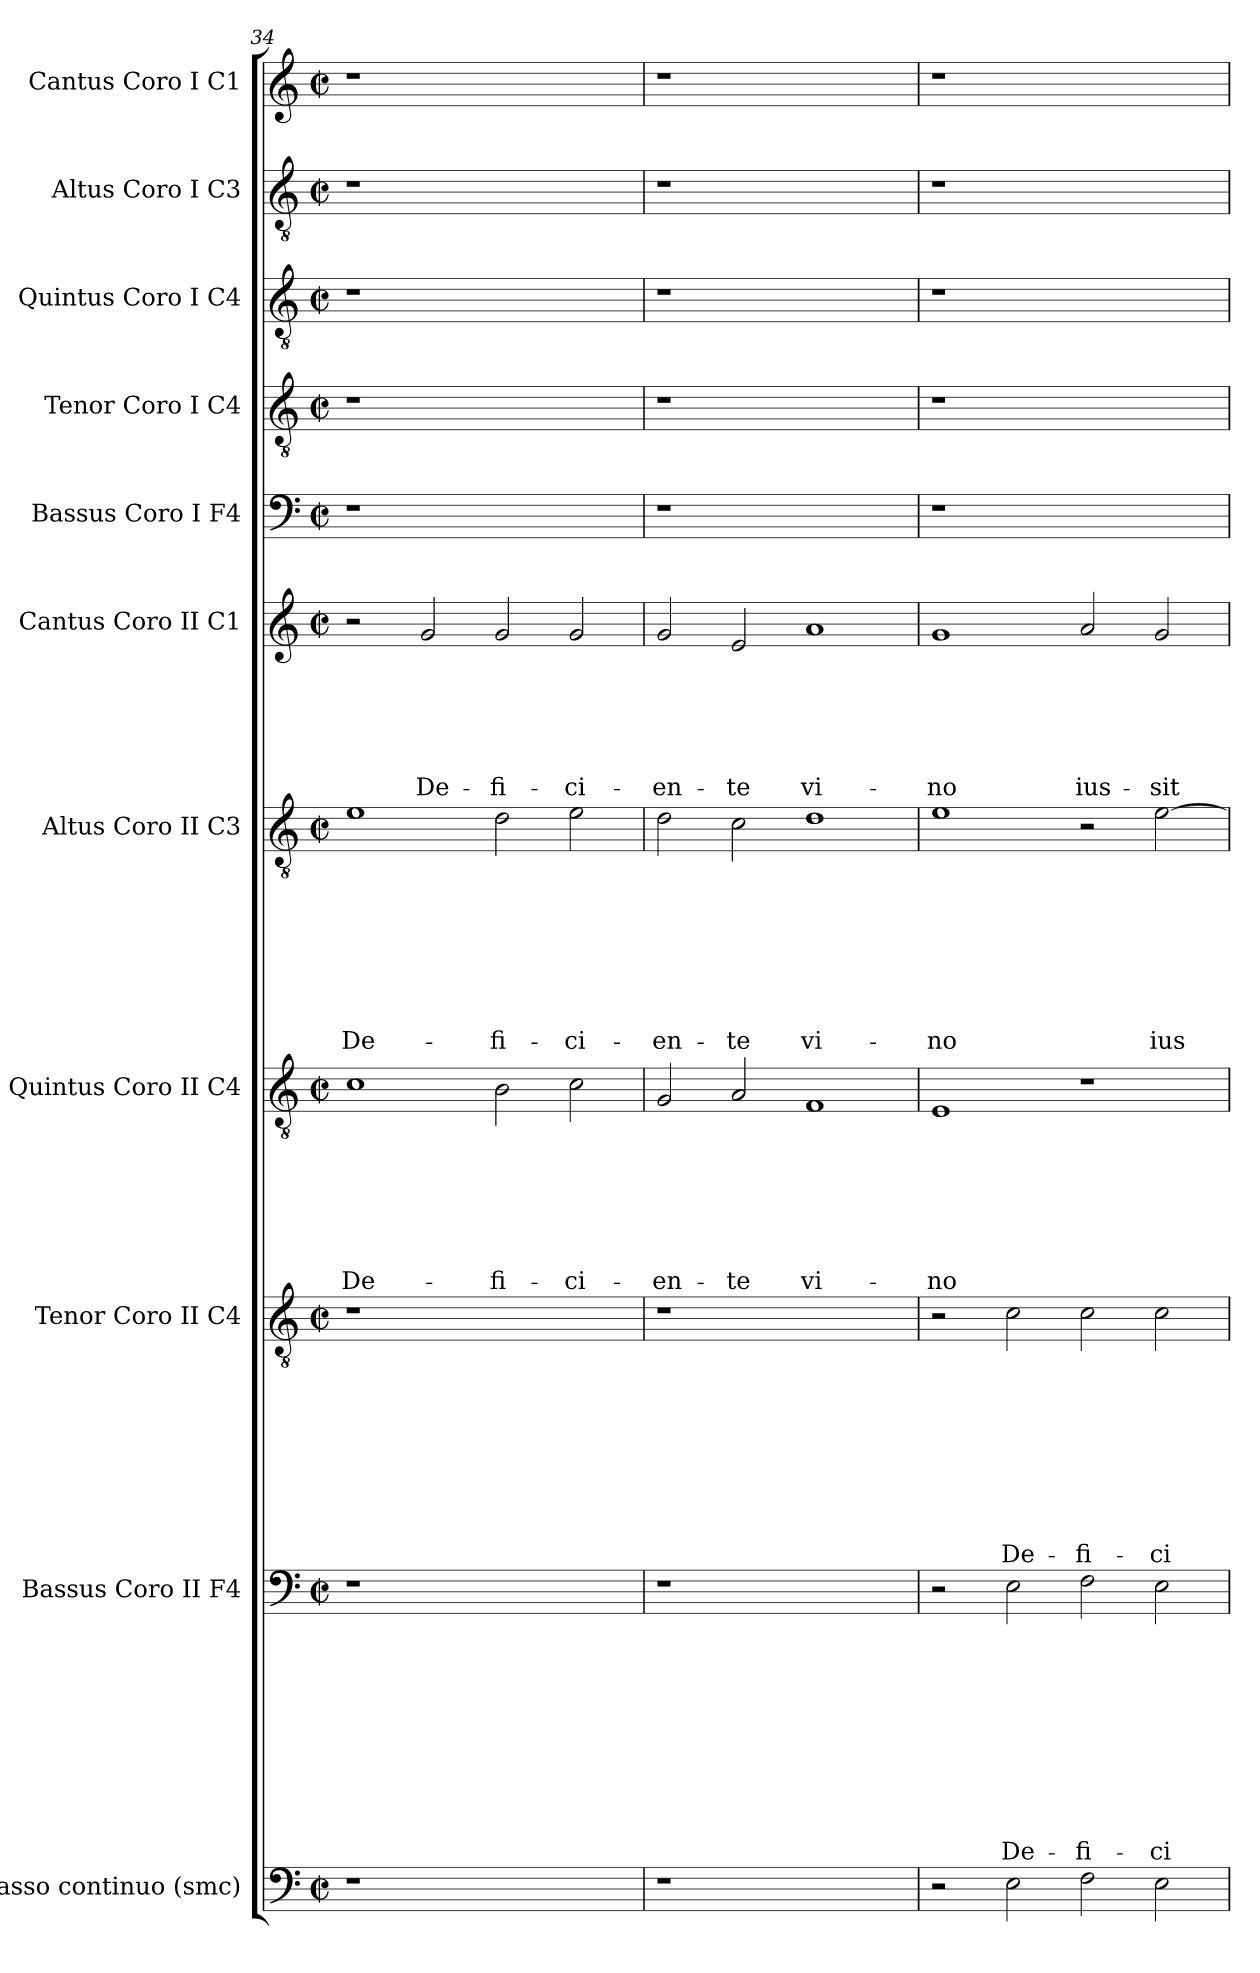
**kern	**kern	**text	**text	**text	**text	**text	**text	**text	**text	**text	**text	**kern	**text	**text	**text	**text	**text	**text	**text	**text	**text	**kern	**text	**text	**text	**text	**text	**text	**text	**kern	**text	**text	**text	**text	**text	**text	**text	**text	**kern	**text	**text	**text	**text	**text	**text	**kern	**kern	**kern	**kern	**kern
*part11	*part10	*part10	*part10	*part10	*part10	*part10	*part10	*part10	*part10	*part10	*part10	*part9	*part9	*part9	*part9	*part9	*part9	*part9	*part9	*part9	*part9	*part8	*part8	*part8	*part8	*part8	*part8	*part8	*part8	*part7	*part7	*part7	*part7	*part7	*part7	*part7	*part7	*part7	*part6	*part6	*part6	*part6	*part6	*part6	*part6	*part5	*part4	*part3	*part2	*part1
*staff11	*staff10	*staff10	*staff10	*staff10	*staff10	*staff10	*staff10	*staff10	*staff10	*staff10	*staff10	*staff9	*staff9	*staff9	*staff9	*staff9	*staff9	*staff9	*staff9	*staff9	*staff9	*staff8	*staff8	*staff8	*staff8	*staff8	*staff8	*staff8	*staff8	*staff7	*staff7	*staff7	*staff7	*staff7	*staff7	*staff7	*staff7	*staff7	*staff6	*staff6	*staff6	*staff6	*staff6	*staff6	*staff6	*staff5	*staff4	*staff3	*staff2	*staff1
*I"Basso continuo (smc)	*I"Bassus  Coro II F4	*	*	*	*	*	*	*	*	*	*	*I"Tenor Coro II C4	*	*	*	*	*	*	*	*	*	*I"Quintus  Coro II C4	*	*	*	*	*	*	*	*I"Altus  Coro II C3	*	*	*	*	*	*	*	*	*I"Cantus  Coro II C1	*	*	*	*	*	*	*I"Bassus  Coro I F4	*I"Tenor  Coro I C4	*I"Quintus Coro I C4	*I"Altus Coro I C3	*I"Cantus  Coro I C1
*I'bc	*I'B2	*	*	*	*	*	*	*	*	*	*	*I'T2	*	*	*	*	*	*	*	*	*	*	*	*	*	*	*	*	*	*I'A2	*	*	*	*	*	*	*	*	*I'C2	*	*	*	*	*	*	*I'B1	*I'T1	*	*I'A1	*I'C1
*clefF4	*clefF4	*	*	*	*	*	*	*	*	*	*	*clefGv2	*	*	*	*	*	*	*	*	*	*clefGv2	*	*	*	*	*	*	*	*clefGv2	*	*	*	*	*	*	*	*	*clefG2	*	*	*	*	*	*	*clefF4	*clefGv2	*clefGv2	*clefGv2	*clefG2
*k[]	*k[]	*	*	*	*	*	*	*	*	*	*	*k[]	*	*	*	*	*	*	*	*	*	*k[]	*	*	*	*	*	*	*	*k[]	*	*	*	*	*	*	*	*	*k[]	*	*	*	*	*	*	*k[]	*k[]	*k[]	*k[]	*k[]
*C:	*C:	*	*	*	*	*	*	*	*	*	*	*C:	*	*	*	*	*	*	*	*	*	*C:	*	*	*	*	*	*	*	*C:	*	*	*	*	*	*	*	*	*C:	*	*	*	*	*	*	*C:	*C:	*C:	*C:	*C:
*M2/2	*M2/2	*	*	*	*	*	*	*	*	*	*	*M2/2	*	*	*	*	*	*	*	*	*	*M2/2	*	*	*	*	*	*	*	*M2/2	*	*	*	*	*	*	*	*	*M2/2	*	*	*	*	*	*	*M2/2	*M2/2	*M2/2	*M2/2	*M2/2
*met(c|)	*met(c|)	*	*	*	*	*	*	*	*	*	*	*met(c|)	*	*	*	*	*	*	*	*	*	*met(c|)	*	*	*	*	*	*	*	*met(c|)	*	*	*	*	*	*	*	*	*met(c|)	*	*	*	*	*	*	*met(c|)	*met(c|)	*met(c|)	*met(c|)	*met(c|)
=34	=34	=34	=34	=34	=34	=34	=34	=34	=34	=34	=34	=34	=34	=34	=34	=34	=34	=34	=34	=34	=34	=34	=34	=34	=34	=34	=34	=34	=34	=34	=34	=34	=34	=34	=34	=34	=34	=34	=34	=34	=34	=34	=34	=34	=34	=34	=34	=34	=34	=34
!	!	!	!	!	!	!	!	!	!	!	!	!	!	!	!	!	!	!	!	!	!	!	!	!	!	!	!	!	!LO:LY:b	!	!	!	!	!	!	!	!	!LO:LY:b	!	!	!	!	!	!	!	!	!	!	!	!
1r	1r	.	.	.	.	.	.	.	.	.	.	1r	.	.	.	.	.	.	.	.	.	1c	.	.	.	.	.	.	De-	1e	.	.	.	.	.	.	.	De-	2r	.	.	.	.	.	.	1r	1r	1r	1r	1r
!	!	!	!	!	!	!	!	!	!	!	!	!	!	!	!	!	!	!	!	!	!	!	!	!	!	!	!	!	!	!	!	!	!	!	!	!	!	!	!	!	!	!	!	!	!LO:LY:b	!	!	!	!	!
.	.	.	.	.	.	.	.	.	.	.	.	.	.	.	.	.	.	.	.	.	.	.	.	.	.	.	.	.	.	.	.	.	.	.	.	.	.	.	2g/	.	.	.	.	.	De-	.	.	.	.	.
!	!	!	!	!	!	!	!	!	!	!	!	!	!	!	!	!	!	!	!	!	!	!	!	!	!	!	!	!	!LO:LY:b	!	!	!	!	!	!	!	!	!LO:LY:b	!	!	!	!	!	!	!LO:LY:b	!	!	!	!	!
1ryy	1ryy	.	.	.	.	.	.	.	.	.	.	1ryy	.	.	.	.	.	.	.	.	.	2B\	.	.	.	.	.	.	-fi-	2d\	.	.	.	.	.	.	.	-fi-	2g/	.	.	.	.	.	-fi-	1ryy	1ryy	1ryy	1ryy	1ryy
!	!	!	!	!	!	!	!	!	!	!	!	!	!	!	!	!	!	!	!	!	!	!	!	!	!	!	!	!	!LO:LY:b	!	!	!	!	!	!	!	!	!LO:LY:b	!	!	!	!	!	!	!LO:LY:b	!	!	!	!	!
.	.	.	.	.	.	.	.	.	.	.	.	.	.	.	.	.	.	.	.	.	.	2c\	.	.	.	.	.	.	-ci-	2e\	.	.	.	.	.	.	.	-ci-	2g/	.	.	.	.	.	-ci-	.	.	.	.	.
=35	=35	=35	=35	=35	=35	=35	=35	=35	=35	=35	=35	=35	=35	=35	=35	=35	=35	=35	=35	=35	=35	=35	=35	=35	=35	=35	=35	=35	=35	=35	=35	=35	=35	=35	=35	=35	=35	=35	=35	=35	=35	=35	=35	=35	=35	=35	=35	=35	=35	=35
!	!	!	!	!	!	!	!	!	!	!	!	!	!	!	!	!	!	!	!	!	!	!	!	!	!	!	!	!	!LO:LY:b	!	!	!	!	!	!	!	!	!LO:LY:b	!	!	!	!	!	!	!LO:LY:b	!	!	!	!	!
1r	1r	.	.	.	.	.	.	.	.	.	.	1r	.	.	.	.	.	.	.	.	.	2G/	.	.	.	.	.	.	-en-	2d\	.	.	.	.	.	.	.	-en-	2g/	.	.	.	.	.	-en-	1r	1r	1r	1r	1r
!	!	!	!	!	!	!	!	!	!	!	!	!	!	!	!	!	!	!	!	!	!	!	!	!	!	!	!	!	!LO:LY:b	!	!	!	!	!	!	!	!	!LO:LY:b	!	!	!	!	!	!	!LO:LY:b	!	!	!	!	!
.	.	.	.	.	.	.	.	.	.	.	.	.	.	.	.	.	.	.	.	.	.	2A/	.	.	.	.	.	.	-te	2c\	.	.	.	.	.	.	.	-te	2e/	.	.	.	.	.	-te	.	.	.	.	.
!	!	!	!	!	!	!	!	!	!	!	!	!	!	!	!	!	!	!	!	!	!	!	!	!	!	!	!	!	!LO:LY:b	!	!	!	!	!	!	!	!	!LO:LY:b	!	!	!	!	!	!	!LO:LY:b	!	!	!	!	!
1ryy	1ryy	.	.	.	.	.	.	.	.	.	.	1ryy	.	.	.	.	.	.	.	.	.	1F	.	.	.	.	.	.	vi-	1d	.	.	.	.	.	.	.	vi-	1a	.	.	.	.	.	vi-	1ryy	1ryy	1ryy	1ryy	1ryy
=36	=36	=36	=36	=36	=36	=36	=36	=36	=36	=36	=36	=36	=36	=36	=36	=36	=36	=36	=36	=36	=36	=36	=36	=36	=36	=36	=36	=36	=36	=36	=36	=36	=36	=36	=36	=36	=36	=36	=36	=36	=36	=36	=36	=36	=36	=36	=36	=36	=36	=36
!	!	!	!	!	!	!	!	!	!	!	!	!	!	!	!	!	!	!	!	!	!	!	!	!	!	!	!	!	!LO:LY:b	!	!	!	!	!	!	!	!	!LO:LY:b	!	!	!	!	!	!	!LO:LY:b	!	!	!	!	!
2r	2r	.	.	.	.	.	.	.	.	.	.	2r	.	.	.	.	.	.	.	.	.	1E	.	.	.	.	.	.	-no	1e	.	.	.	.	.	.	.	-no	1g	.	.	.	.	.	-no	1r	1r	1r	1r	1r
!	!	!	!	!	!	!	!	!	!	!	!LO:LY:b	!	!	!	!	!	!	!	!	!	!LO:LY:b	!	!	!	!	!	!	!	!	!	!	!	!	!	!	!	!	!	!	!	!	!	!	!	!	!	!	!	!	!
2E\	2E\	.	.	.	.	.	.	.	.	.	De-	2c\	.	.	.	.	.	.	.	.	De-	.	.	.	.	.	.	.	.	.	.	.	.	.	.	.	.	.	.	.	.	.	.	.	.	.	.	.	.	.
!	!	!	!	!	!	!	!	!	!	!	!LO:LY:b	!	!	!	!	!	!	!	!	!	!LO:LY:b	!	!	!	!	!	!	!	!	!	!	!	!	!	!	!	!	!	!	!	!	!	!	!	!LO:LY:b	!	!	!	!	!
2F\	2F\	.	.	.	.	.	.	.	.	.	-fi-	2c\	.	.	.	.	.	.	.	.	-fi-	1r	.	.	.	.	.	.	.	2r	.	.	.	.	.	.	.	.	2a/	.	.	.	.	.	ius-	1ryy	1ryy	1ryy	1ryy	1ryy
!	!	!	!	!	!	!	!	!	!	!	!LO:LY:b	!	!	!	!	!	!	!	!	!	!LO:LY:b	!	!	!	!	!	!	!	!	!	!	!	!	!	!	!	!	!LO:LY:b	!	!	!	!	!	!	!LO:LY:b	!	!	!	!	!
2E\	2E\	.	.	.	.	.	.	.	.	.	-ci-	2c\	.	.	.	.	.	.	.	.	-ci-	.	.	.	.	.	.	.	.	[2e\	.	.	.	.	.	.	.	ius-	2g/	.	.	.	.	.	-sit	.	.	.	.	.
=	=	=	=	=	=	=	=	=	=	=	=	=	=	=	=	=	=	=	=	=	=	=	=	=	=	=	=	=	=	=	=	=	=	=	=	=	=	=	=	=	=	=	=	=	=	=	=	=	=	=
*-	*-	*-	*-	*-	*-	*-	*-	*-	*-	*-	*-	*-	*-	*-	*-	*-	*-	*-	*-	*-	*-	*-	*-	*-	*-	*-	*-	*-	*-	*-	*-	*-	*-	*-	*-	*-	*-	*-	*-	*-	*-	*-	*-	*-	*-	*-	*-	*-	*-	*-
